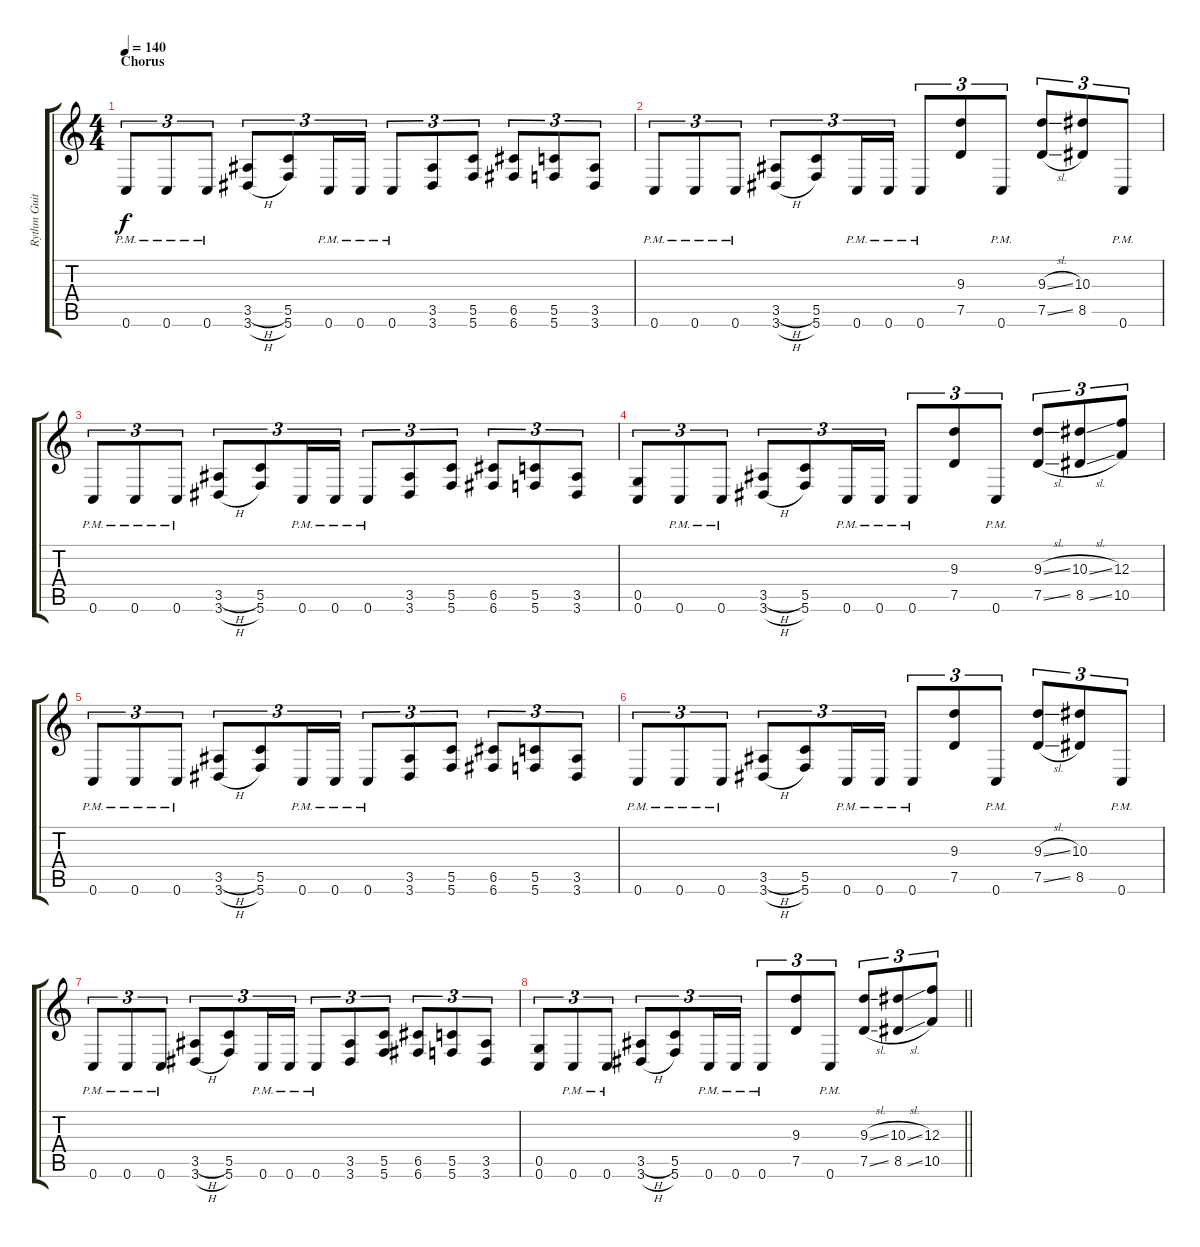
\track ("Rythm Guitar I" "Rythm Guit") {instrument distortionguitar}
\staff {score tabs}
\tuning (D4 A3 F3 C3 G2 C2) {hide}
\ts (4 4)
\section ("" "Chorus")
\tempo 140
\clef g2
\ks c
0.6{pm}.8{tu (3 2) dy f volume 12 balance 0 instrument distortionguitar} 0.6{pm}.8{tu (3 2)} 0.6{pm}.8{tu (3 2)} (3.5{h} 3.6{h}).8{tu (3 2)} (5.5 5.6).8{tu (3 2)} 0.6{pm}.16{tu (3 2)} 0.6{pm}.16{tu (3 2)} 0.6{pm}.8{tu (3 2)} (3.5 3.6).8{tu (3 2)} (5.5 5.6).8{tu (3 2)} (6.5 6.6).8{tu (3 2)} (5.5 5.6).8{tu (3 2)} (3.5 3.6).8{tu (3 2)} |
0.6{pm}.8{tu (3 2)} 0.6{pm}.8{tu (3 2)} 0.6{pm}.8{tu (3 2)} (3.5{h} 3.6{h}).8{tu (3 2)} (5.5 5.6).8{tu (3 2)} 0.6{pm}.16{tu (3 2)} 0.6{pm}.16{tu (3 2)} 0.6{pm}.8{tu (3 2)} (9.3 7.5).8{tu (3 2)} 0.6{pm}.8{tu (3 2)} (9.3{sl} 7.5{sl}).8{tu (3 2)} (10.3 8.5).8{tu (3 2)} 0.6{pm}.8{tu (3 2)} |
0.6{pm}.8{tu (3 2)} 0.6{pm}.8{tu (3 2)} 0.6{pm}.8{tu (3 2)} (3.5{h} 3.6{h}).8{tu (3 2)} (5.5 5.6).8{tu (3 2)} 0.6{pm}.16{tu (3 2)} 0.6{pm}.16{tu (3 2)} 0.6{pm}.8{tu (3 2)} (3.5 3.6).8{tu (3 2)} (5.5 5.6).8{tu (3 2)} (6.5 6.6).8{tu (3 2)} (5.5 5.6).8{tu (3 2)} (3.5 3.6).8{tu (3 2)} |
(0.5 0.6).8{tu (3 2)} 0.6{pm}.8{tu (3 2)} 0.6{pm}.8{tu (3 2)} (3.5{h} 3.6{h}).8{tu (3 2)} (5.5 5.6).8{tu (3 2)} 0.6{pm}.16{tu (3 2)} 0.6{pm}.16{tu (3 2)} 0.6{pm}.8{tu (3 2)} (9.3 7.5).8{tu (3 2)} 0.6{pm}.8{tu (3 2)} (9.3{sl} 7.5{sl}).8{tu (3 2)} (10.3{sl} 8.5{sl}).8{tu (3 2)} (12.3 10.5).8{tu (3 2)} |
0.6{pm}.8{tu (3 2)} 0.6{pm}.8{tu (3 2)} 0.6{pm}.8{tu (3 2)} (3.5{h} 3.6{h}).8{tu (3 2)} (5.5 5.6).8{tu (3 2)} 0.6{pm}.16{tu (3 2)} 0.6{pm}.16{tu (3 2)} 0.6{pm}.8{tu (3 2)} (3.5 3.6).8{tu (3 2)} (5.5 5.6).8{tu (3 2)} (6.5 6.6).8{tu (3 2)} (5.5 5.6).8{tu (3 2)} (3.5 3.6).8{tu (3 2)} |
0.6{pm}.8{tu (3 2)} 0.6{pm}.8{tu (3 2)} 0.6{pm}.8{tu (3 2)} (3.5{h} 3.6{h}).8{tu (3 2)} (5.5 5.6).8{tu (3 2)} 0.6{pm}.16{tu (3 2)} 0.6{pm}.16{tu (3 2)} 0.6{pm}.8{tu (3 2)} (9.3 7.5).8{tu (3 2)} 0.6{pm}.8{tu (3 2)} (9.3{sl} 7.5{sl}).8{tu (3 2)} (10.3 8.5).8{tu (3 2)} 0.6{pm}.8{tu (3 2)} |
0.6{pm}.8{tu (3 2)} 0.6{pm}.8{tu (3 2)} 0.6{pm}.8{tu (3 2)} (3.5{h} 3.6{h}).8{tu (3 2)} (5.5 5.6).8{tu (3 2)} 0.6{pm}.16{tu (3 2)} 0.6{pm}.16{tu (3 2)} 0.6{pm}.8{tu (3 2)} (3.5 3.6).8{tu (3 2)} (5.5 5.6).8{tu (3 2)} (6.5 6.6).8{tu (3 2)} (5.5 5.6).8{tu (3 2)} (3.5 3.6).8{tu (3 2)} |
\barLineRight lightlight
(0.5 0.6).8{tu (3 2)} 0.6{pm}.8{tu (3 2)} 0.6{pm}.8{tu (3 2)} (3.5{h} 3.6{h}).8{tu (3 2)} (5.5 5.6).8{tu (3 2)} 0.6{pm}.16{tu (3 2)} 0.6{pm}.16{tu (3 2)} 0.6{pm}.8{tu (3 2)} (9.3 7.5).8{tu (3 2)} 0.6{pm}.8{tu (3 2)} (9.3{sl} 7.5{sl}).8{tu (3 2)} (10.3{sl} 8.5{sl}).8{tu (3 2)} (12.3 10.5).8{tu (3 2)}
